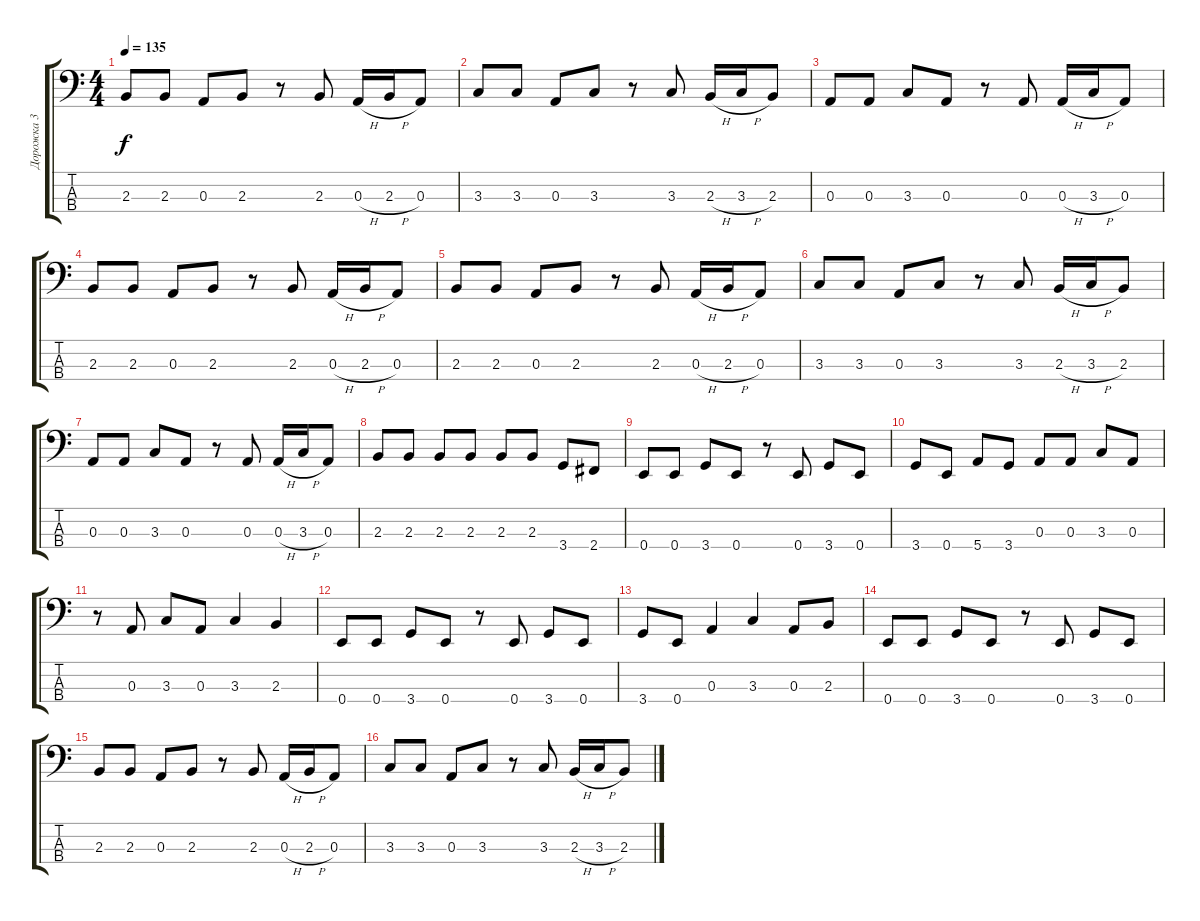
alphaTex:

\track ("Дорожка 3" "Дорожка 3") {instrument electricbassfinger}
\staff {score tabs}
\tuning (G2 D2 A1 E1) {hide}
\ts (4 4)
\tempo 135
\clef f4
\ks c
2.3.8{dy f} 2.3.8 0.3.8 2.3.8 r.8 2.3.8 0.3{h}.16 2.3{h}.16 0.3.8 |
3.3.8 3.3.8 0.3.8 3.3.8 r.8 3.3.8 2.3{h}.16 3.3{h}.16 2.3.8 |
0.3.8 0.3.8 3.3.8 0.3.8 r.8 0.3.8 0.3{h}.16 3.3{h}.16 0.3.8 |
2.3.8 2.3.8 0.3.8 2.3.8 r.8 2.3.8 0.3{h}.16 2.3{h}.16 0.3.8 |
2.3.8 2.3.8 0.3.8 2.3.8 r.8 2.3.8 0.3{h}.16 2.3{h}.16 0.3.8 |
3.3.8 3.3.8 0.3.8 3.3.8 r.8 3.3.8 2.3{h}.16 3.3{h}.16 2.3.8 |
0.3.8 0.3.8 3.3.8 0.3.8 r.8 0.3.8 0.3{h}.16 3.3{h}.16 0.3.8 |
2.3.8 2.3.8 2.3.8 2.3.8 2.3.8 2.3.8 3.4.8 2.4.8 |
0.4.8 0.4.8 3.4.8 0.4.8 r.8 0.4.8 3.4.8 0.4.8 |
3.4.8 0.4.8 5.4.8 3.4.8 0.3.8 0.3.8 3.3.8 0.3.8 |
r.8 0.3.8 3.3.8 0.3.8 3.3.4 2.3.4 |
0.4.8 0.4.8 3.4.8 0.4.8 r.8 0.4.8 3.4.8 0.4.8 |
3.4.8 0.4.8 0.3.4 3.3.4 0.3.8 2.3.8 |
0.4.8 0.4.8 3.4.8 0.4.8 r.8 0.4.8 3.4.8 0.4.8 |
2.3.8 2.3.8 0.3.8 2.3.8 r.8 2.3.8 0.3{h}.16 2.3{h}.16 0.3.8 |
3.3.8 3.3.8 0.3.8 3.3.8 r.8 3.3.8 2.3{h}.16 3.3{h}.16 2.3.8
